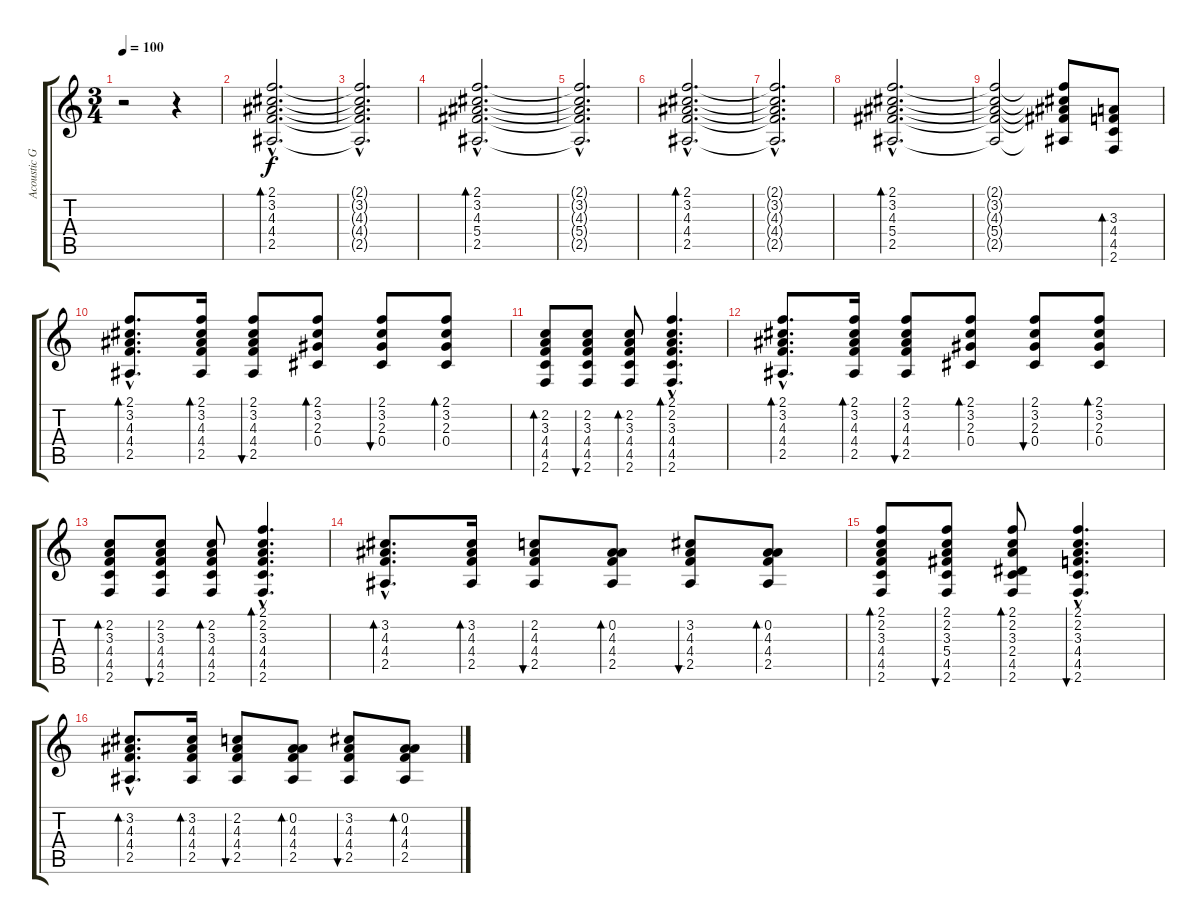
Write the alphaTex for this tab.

\track ("Acoustic Guitar II" "Acoustic G") {instrument acousticguitarnylon}
\staff {score tabs}
\tuning (Eb4 Bb3 Gb3 Db3 Ab2 Eb2) {hide}
\ts (3 4)
\tempo 100
\clef g2
\ks c
r.2{dy f instrument acousticguitarnylon} r.4 |
(2.1{hac} 3.2{hac} 4.3{hac} 4.4{hac} 2.5{hac}).2{d bd 60} |
(2.1{hac t} 3.2{hac t} 4.3{hac t} 4.4{hac t} 2.5{hac t}).2{d} |
(2.1{hac} 3.2{hac} 4.3{hac} 5.4{hac} 2.5{hac}).2{d bd 60} |
(2.1{hac t} 3.2{hac t} 4.3{hac t} 5.4{hac t} 2.5{hac t}).2{d} |
(2.1{hac} 3.2{hac} 4.3{hac} 4.4{hac} 2.5{hac}).2{d bd 60} |
(2.1{hac t} 3.2{hac t} 4.3{hac t} 4.4{hac t} 2.5{hac t}).2{d} |
(2.1{hac} 3.2{hac} 4.3{hac} 5.4{hac} 2.5{hac}).2{d bd 60} |
(2.1{t} 3.2{t} 4.3{t} 5.4{t} 2.5{t}).2 (2.1{t} 3.2{t} 4.3{t} 5.4{t} 2.5{t}).8 (3.3 4.4 4.5 2.6).8{bd 60} |
(2.1{hac} 3.2{hac} 4.3{hac} 4.4{hac} 2.5{hac}).8{d bd 60} (2.1 3.2 4.3 4.4 2.5).16{bd 60} (2.1 3.2 4.3 4.4 2.5).8{bu 60} (2.1 3.2 2.3 0.4).8{bd 60} (2.1 3.2 2.3 0.4).8{bu 60} (2.1 3.2 2.3 0.4).8{bd 60} |
(2.2 3.3 4.4 4.5 2.6).8{bd 60} (2.2 3.3 4.4 4.5 2.6).8{bu 60} (2.2 3.3 4.4 4.5 2.6).8{bd 60} (2.1{hac} 2.2{hac} 3.3{hac} 4.4{hac} 4.5{hac} 2.6{hac}).4{d bd 60} |
(2.1{hac} 3.2{hac} 4.3{hac} 4.4{hac} 2.5{hac}).8{d bd 60} (2.1 3.2 4.3 4.4 2.5).16{bd 60} (2.1 3.2 4.3 4.4 2.5).8{bu 60} (2.1 3.2 2.3 0.4).8{bd 60} (2.1 3.2 2.3 0.4).8{bu 60} (2.1 3.2 2.3 0.4).8{bd 60} |
(2.2 3.3 4.4 4.5 2.6).8{bd 60} (2.2 3.3 4.4 4.5 2.6).8{bu 60} (2.2 3.3 4.4 4.5 2.6).8{bd 60} (2.1{hac} 2.2{hac} 3.3{hac} 4.4{hac} 4.5{hac} 2.6{hac}).4{d bd 60} |
(3.2{hac} 4.3{hac} 4.4{hac} 2.5{hac}).8{d bd 60} (3.2 4.3 4.4 2.5).16{bd 60} (2.2 4.3 4.4 2.5).8{bu 60} (0.2 4.3 4.4 2.5).8{bd 60} (3.2 4.3 4.4 2.5).8{bu 60} (0.2 4.3 4.4 2.5).8{bd 60} |
(2.1 2.2 3.3 4.4 4.5 2.6).8{bd 60} (2.1 2.2 3.3 5.4 4.5 2.6).8{bu 60} (2.1 2.2 3.3 2.4 4.5 2.6).8{bd 60} (2.1{hac} 2.2{hac} 3.3{hac} 4.4{hac} 4.5{hac} 2.6{hac}).4{d bu 60} |
(3.2{hac} 4.3{hac} 4.4{hac} 2.5{hac}).8{d bd 60} (3.2 4.3 4.4 2.5).16{bd 60} (2.2 4.3 4.4 2.5).8{bu 60} (0.2 4.3 4.4 2.5).8{bd 60} (3.2 4.3 4.4 2.5).8{bu 60} (0.2 4.3 4.4 2.5).8{bd 60}
